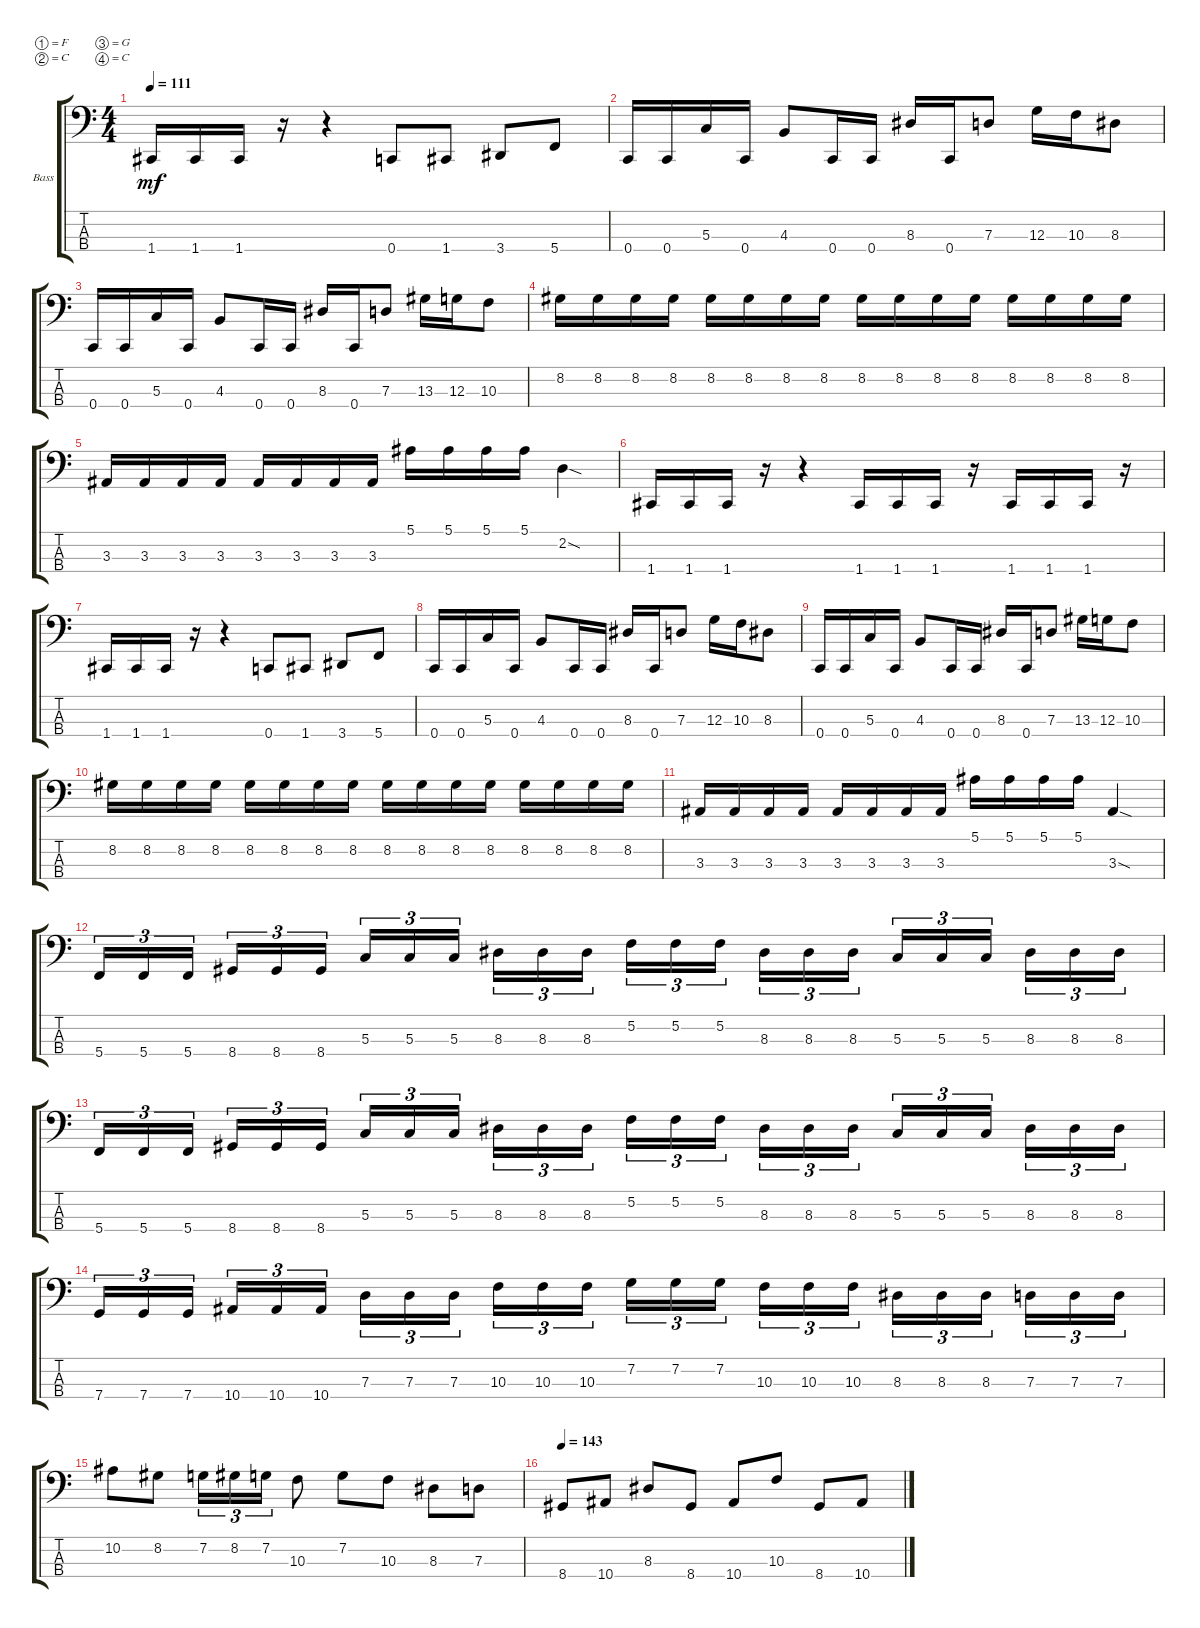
\defaultSystemsLayout 4
\bracketExtendMode groupsimilarinstruments
\firstSystemTrackNameOrientation horizontal
\otherSystemsTrackNameOrientation horizontal
\track ("Bass" "Bass") {instrument electricbassfinger}
\staff {score tabs}
\tuning (F2 C2 G1 C1)
\ts (4 4)
\tempo 111
\clef f4
\ks c
1.4.16{dy mf} 1.4.16 1.4.16 r.16 r.4 0.4.8 1.4.8 3.4.8 5.4.8 |
0.4.16 0.4.16 5.3.16 0.4.16 4.3.8 0.4.16 0.4.16 8.3.16 0.4.16 7.3.8 12.3.16 10.3.16 8.3.8 |
0.4.16 0.4.16 5.3.16 0.4.16 4.3.8 0.4.16 0.4.16 8.3.16 0.4.16 7.3.8 13.3.16 12.3.16 10.3.8 |
8.2.16 8.2.16 8.2.16 8.2.16 8.2.16 8.2.16 8.2.16 8.2.16 8.2.16 8.2.16 8.2.16 8.2.16 8.2.16 8.2.16 8.2.16 8.2.16 |
3.3.16 3.3.16 3.3.16 3.3.16 3.3.16 3.3.16 3.3.16 3.3.16 5.1.16 5.1.16 5.1.16 5.1.16 2.2{sod}.4 |
1.4.16 1.4.16 1.4.16 r.16 r.4 1.4.16 1.4.16 1.4.16 r.16 1.4.16 1.4.16 1.4.16 r.16 |
1.4.16 1.4.16 1.4.16 r.16 r.4 0.4.8 1.4.8 3.4.8 5.4.8 |
0.4.16 0.4.16 5.3.16 0.4.16 4.3.8 0.4.16 0.4.16 8.3.16 0.4.16 7.3.8 12.3.16 10.3.16 8.3.8 |
0.4.16 0.4.16 5.3.16 0.4.16 4.3.8 0.4.16 0.4.16 8.3.16 0.4.16 7.3.8 13.3.16 12.3.16 10.3.8 |
8.2.16 8.2.16 8.2.16 8.2.16 8.2.16 8.2.16 8.2.16 8.2.16 8.2.16 8.2.16 8.2.16 8.2.16 8.2.16 8.2.16 8.2.16 8.2.16 |
3.3.16 3.3.16 3.3.16 3.3.16 3.3.16 3.3.16 3.3.16 3.3.16 5.1.16 5.1.16 5.1.16 5.1.16 3.3{sod}.4 |
5.4.16{tu (3 2)} 5.4.16{tu (3 2)} 5.4.16{tu (3 2)} 8.4.16{tu (3 2)} 8.4.16{tu (3 2)} 8.4.16{tu (3 2)} 5.3.16{tu (3 2)} 5.3.16{tu (3 2)} 5.3.16{tu (3 2)} 8.3.16{tu (3 2)} 8.3.16{tu (3 2)} 8.3.16{tu (3 2)} 5.2.16{tu (3 2)} 5.2.16{tu (3 2)} 5.2.16{tu (3 2)} 8.3.16{tu (3 2)} 8.3.16{tu (3 2)} 8.3.16{tu (3 2)} 5.3.16{tu (3 2)} 5.3.16{tu (3 2)} 5.3.16{tu (3 2)} 8.3.16{tu (3 2)} 8.3.16{tu (3 2)} 8.3.16{tu (3 2)} |
5.4.16{tu (3 2)} 5.4.16{tu (3 2)} 5.4.16{tu (3 2)} 8.4.16{tu (3 2)} 8.4.16{tu (3 2)} 8.4.16{tu (3 2)} 5.3.16{tu (3 2)} 5.3.16{tu (3 2)} 5.3.16{tu (3 2)} 8.3.16{tu (3 2)} 8.3.16{tu (3 2)} 8.3.16{tu (3 2)} 5.2.16{tu (3 2)} 5.2.16{tu (3 2)} 5.2.16{tu (3 2)} 8.3.16{tu (3 2)} 8.3.16{tu (3 2)} 8.3.16{tu (3 2)} 5.3.16{tu (3 2)} 5.3.16{tu (3 2)} 5.3.16{tu (3 2)} 8.3.16{tu (3 2)} 8.3.16{tu (3 2)} 8.3.16{tu (3 2)} |
7.4.16{tu (3 2)} 7.4.16{tu (3 2)} 7.4.16{tu (3 2)} 10.4.16{tu (3 2)} 10.4.16{tu (3 2)} 10.4.16{tu (3 2)} 7.3.16{tu (3 2)} 7.3.16{tu (3 2)} 7.3.16{tu (3 2)} 10.3.16{tu (3 2)} 10.3.16{tu (3 2)} 10.3.16{tu (3 2)} 7.2.16{tu (3 2)} 7.2.16{tu (3 2)} 7.2.16{tu (3 2)} 10.3.16{tu (3 2)} 10.3.16{tu (3 2)} 10.3.16{tu (3 2)} 8.3.16{tu (3 2)} 8.3.16{tu (3 2)} 8.3.16{tu (3 2)} 7.3.16{tu (3 2)} 7.3.16{tu (3 2)} 7.3.16{tu (3 2)} |
10.2.8 8.2.8 7.2.16{tu (3 2)} 8.2.16{tu (3 2)} 7.2.16{tu (3 2)} 10.3.8 7.2.8 10.3.8 8.3.8 7.3.8 |
\tempo 143
8.4.8 10.4.8 8.3.8 8.4.8 10.4.8 10.3.8 8.4.8 10.4.8
